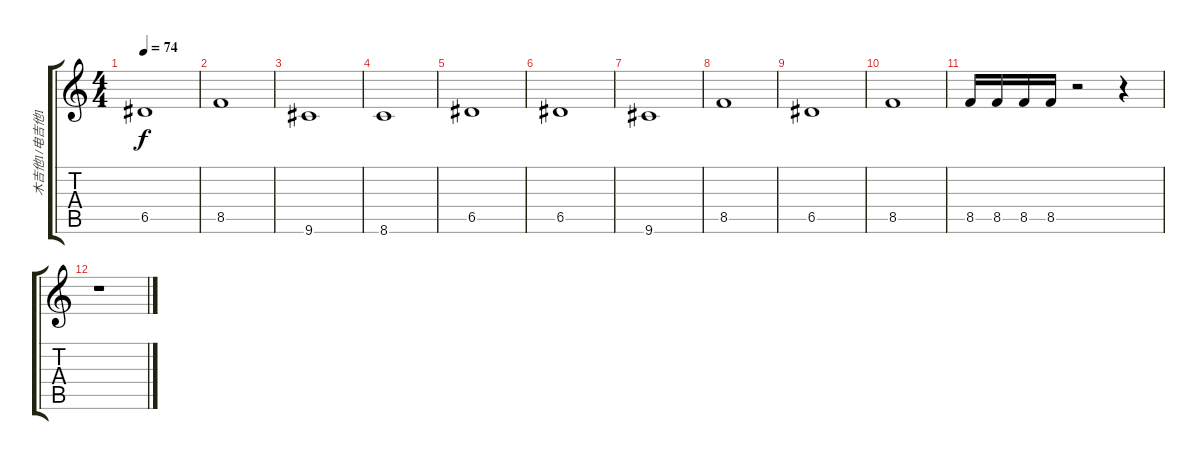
\track ("木吉他1/电吉他1" "木吉他1/电吉他1") {instrument distortionguitar}
\staff {score tabs}
\tuning (E4 B3 G3 D3 A2 E2) {hide}
\ts (4 4)
\tempo 74
\clef g2
\ks c
6.5.1{dy f} |
8.5.1 |
9.6.1 |
8.6.1 |
6.5.1 |
6.5.1 |
9.6.1 |
8.5.1 |
6.5.1 |
8.5.1 |
8.5.16 8.5.16 8.5.16 8.5.16 r.2 r.4 |
r.1
